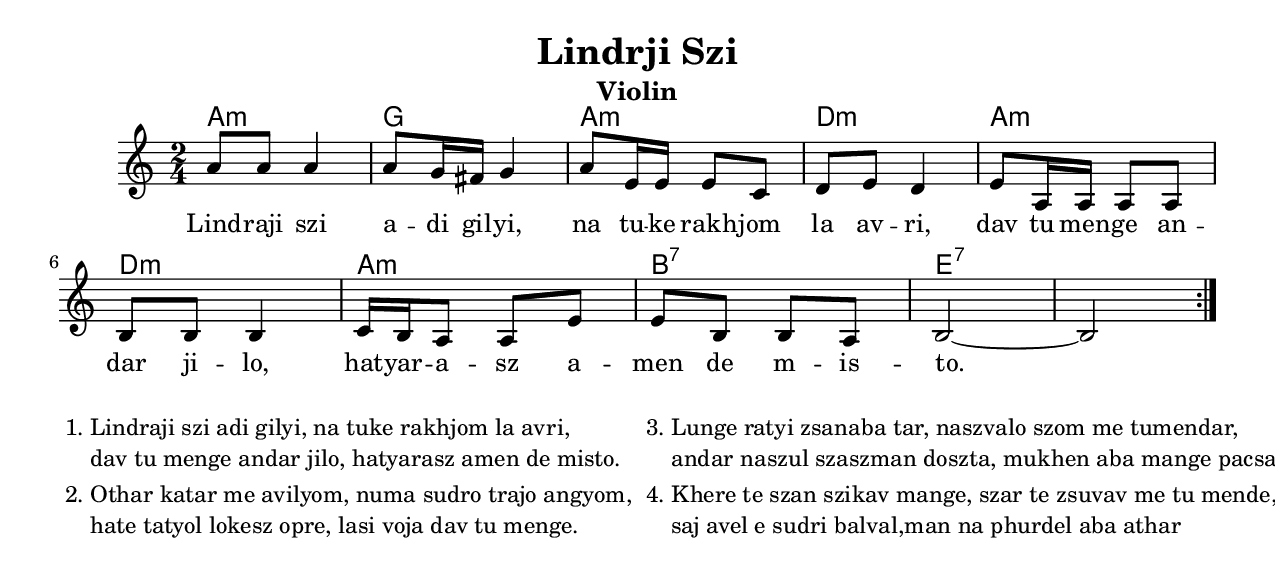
\version "2.24.0"
\include "english.ly"
%\pointAndClickOff
\paper{
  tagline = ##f
  print-all-headers = ##t
  #(set-paper-size "letter")
}
date = #(strftime "%d-%m-%Y" (localtime (current-time)))

%\markup{ \italic{ " Updated " \date  }  }

%\markup{ Got something to say? }

%#################################### Melody ########################
melody = \relative c'' {
  \clef treble
  \key a \minor
  \time 2/4

  %\partial 16*3 a16 d f   %lead in notes

  \repeat volta 2{
    a8   a a4
    a8 g16 fs g4|
    a8 e16 e e8 c|
    d8 e d4|

    e8 a,16 a a8 a|
    b8 b b4|
    c16 b a8 a e'8
    e b b a|
    %{ <<
      {
        r4 f''8 e
        a,16 b c a b c b
      }
      \\
      {b,2~b2} %10
    >>
    %}
    b2 ~
    b2
  }
  %\alternative { { }{ } }


  % \alternative { { }{ } }

}
%################################# Lyrics #####################
\addlyrics{

  Lind -- raji szi a -- di gil -- yi,
  na tu -- ke rakh -- jom la av -- ri,
  dav tu men -- ge an -- dar ji -- lo,
  hat -- yar -- a -- sz a -- men de m -- is -- to.
}
%################################# Chords #######################
harmonies = \chordmode {
  a2:m
  g2
  a2:m
  d2:m
  a2:m
  d2:m
  a2:m
  b2:7
  e2:7
  s2
  %{
  a2:m
  r2
  g2
  r2
  a2:m
  r2
  b2
  r2
  e2
  %}

}

\score {
  <<
    \new ChordNames {
      \set chordChanges = ##f
      #(set-paper-size "letter")
      #(set-paper-size "letter")
      \harmonies
    }
    \new Staff
    \melody
  >>
  \header{
    title= "Lindrji Szi"
    subtitle=""
    composer= ""
    instrument = "Violin"
    arranger= ""
  }
  \midi{\tempo 4 = 120}
  \layout{indent = 1.0\cm}
}
% more verses:
\markup{}
\markup {
  \fill-line {
    \hspace #0.1 % distance from left margin
    \column {
      \line { "1."
              \column {
                "Lindraji szi adi gilyi, na tuke rakhjom la avri,"
                "dav tu menge andar jilo, hatyarasz amen de misto."
              }
      }
      \hspace #0.2 % vertical distance between verses
      \line { "2."
              \column {
                "Othar katar me avilyom, numa sudro trajo angyom,"
                "hate tatyol lokesz opre, lasi voja dav tu menge."
              }
      }
    }
    \hspace #0.1  % horiz. distance between columns
    \column {
      \line { "3."
              \column {
                "Lunge ratyi zsanaba tar, naszvalo szom me tumendar,"
                "andar naszul szaszman doszta, mukhen aba mange pacsa."
              }
      }
      \hspace #0.2 % distance between verses
      \line { "4."
              \column {
                "Khere te szan szikav mange, szar te zsuvav me tu mende,"
                "saj avel e sudri balval,man na phurdel aba athar"
              }
      }
    }
    \hspace #0.1 % distance to right margin
  }
}
%{

Lindraji szi adi gilyi, na tuke rakhjom la avri,
dav tu menge andar jilo, hatyarasz amen de misto.

Othar katar me avilyom, numa sudro trajo angyom,
hate tatyol lokesz opre, lasi voja dav tu menge.

Lunge ratyi zsanaba tar, naszvalo szom me tumendar,
andar naszul szaszman doszta, mukhen aba mange pacsa.

Khere te szan szikav mange, szar te zsuvav me tu mende,
saj avel e sudri balval,man na phurdel aba athar.
%}
